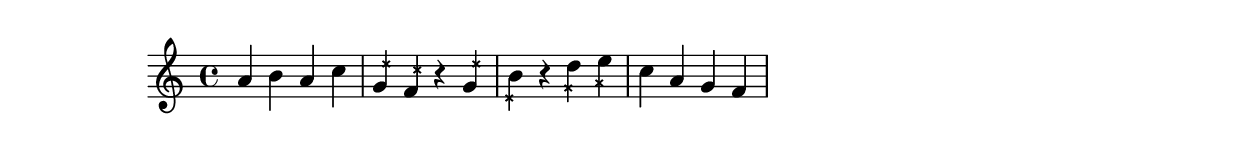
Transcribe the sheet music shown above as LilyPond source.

%% DO NOT EDIT this file manually; it is automatically
%% generated from LSR http://lsr.dsi.unimi.it
%% Make any changes in LSR itself, or in Documentation/snippets/new/ ,
%% and then run scripts/auxiliar/makelsr.py
%%
%% This file is in the public domain.
\version "2.17.25"

\header {
  lsrtags = "contemporary-notation, editorial-annotations, vocal-music, workaround"

  texidoc = "
This example shows how to put crosses on stems.  Mark the beginning of
a spoken section with the @code{\\speakOn} keyword, and end it with the
@code{\\speakOff} keyword.

"
  doctitle = "Marking notes of spoken parts with a cross on the stem"
} % begin verbatim


speakOn = {
  \override Stem.stencil =
    #(lambda (grob)
       (let* ((x-parent (ly:grob-parent grob X))
              (is-rest? (ly:grob? (ly:grob-object x-parent 'rest))))
         (if is-rest?
             empty-stencil
             (ly:stencil-combine-at-edge
              (ly:stem::print grob)
              Y
              (- (ly:grob-property grob 'direction))
              (grob-interpret-markup grob
                                     (markup #:center-align #:fontsize -4
                                             #:musicglyph "noteheads.s2cross"))
              -2.3))))
}

speakOff = {
  \revert Stem.stencil
  \revert Flag.stencil
}

\score {
  \new Staff {
    \relative c'' {
      a4 b a c
      \speakOn
      g4 f r g
      b4 r d e
      \speakOff
      c4 a g f
    }
  }
}
